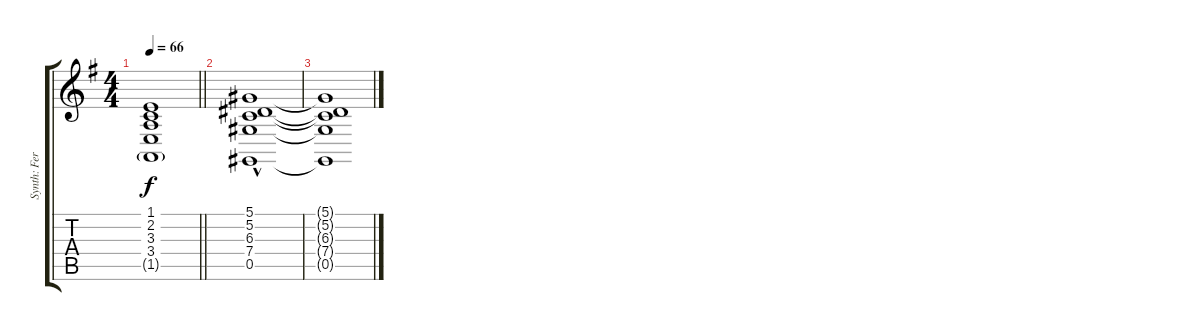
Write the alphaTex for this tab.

\track ("Synth: Ferdy" "Synth: Fer") {instrument synthstrings1}
\staff {score tabs}
\tuning (Eb4 Bb3 Gb3 Db3 Ab2 Eb2) {hide}
\ts (4 4)
\tempo 66
\clef g2
\barLineRight lightlight
\ks g
(1.1 2.2 3.3 3.4 1.5{g}).1{dy f} |
(5.1{hac} 5.2{hac} 6.3{hac} 7.4{hac} 0.5{hac}).1{volume 0} |
(5.1{t} 5.2{t} 6.3{t} 7.4{t} 0.5{t}).1
